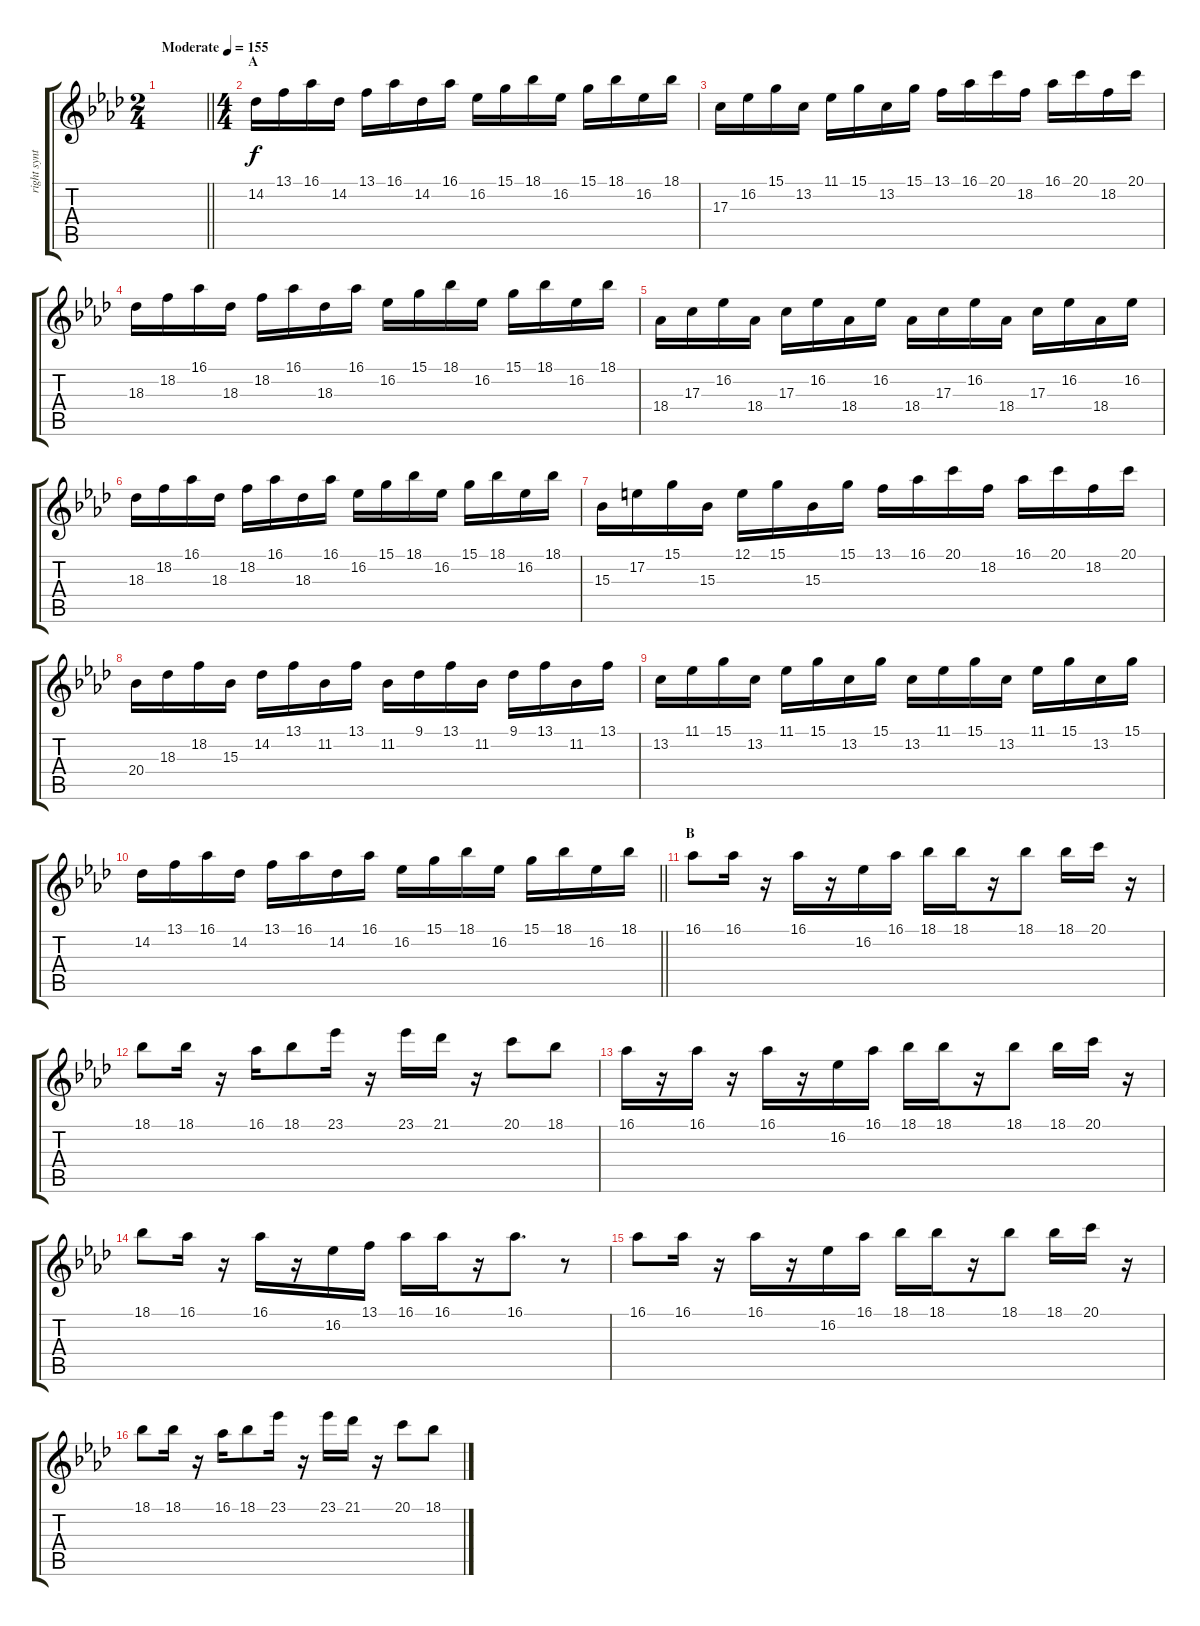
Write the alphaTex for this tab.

\track ("right synth1" "right synt") {instrument tremolostrings}
\staff {score tabs}
\tuning (E4 B3 G3 D3 A2 E2) {hide}
\ts (2 4)
\tempo (155 "Moderate")
\clef g2
\barLineRight lightlight
\ks ab
|
\ts (4 4)
\section ("" "A")
14.2.16 13.1.16 16.1.16 14.2.16 13.1.16 16.1.16 14.2.16 16.1.16 16.2.16 15.1.16 18.1.16 16.2.16 15.1.16 18.1.16 16.2.16 18.1.16 |
17.3.16 16.2.16 15.1.16 13.2.16 11.1.16 15.1.16 13.2.16 15.1.16 13.1.16 16.1.16 20.1.16 18.2.16 16.1.16 20.1.16 18.2.16 20.1.16 |
18.3.16 18.2.16 16.1.16 18.3.16 18.2.16 16.1.16 18.3.16 16.1.16 16.2.16 15.1.16 18.1.16 16.2.16 15.1.16 18.1.16 16.2.16 18.1.16 |
18.4.16 17.3.16 16.2.16 18.4.16 17.3.16 16.2.16 18.4.16 16.2.16 18.4.16 17.3.16 16.2.16 18.4.16 17.3.16 16.2.16 18.4.16 16.2.16 |
18.3.16 18.2.16 16.1.16 18.3.16 18.2.16 16.1.16 18.3.16 16.1.16 16.2.16 15.1.16 18.1.16 16.2.16 15.1.16 18.1.16 16.2.16 18.1.16 |
15.3.16 17.2.16 15.1.16 15.3.16 12.1.16 15.1.16 15.3.16 15.1.16 13.1.16 16.1.16 20.1.16 18.2.16 16.1.16 20.1.16 18.2.16 20.1.16 |
20.4.16 18.3.16 18.2.16 15.3.16 14.2.16 13.1.16 11.2.16 13.1.16 11.2.16 9.1.16 13.1.16 11.2.16 9.1.16 13.1.16 11.2.16 13.1.16 |
13.2.16 11.1.16 15.1.16 13.2.16 11.1.16 15.1.16 13.2.16 15.1.16 13.2.16 11.1.16 15.1.16 13.2.16 11.1.16 15.1.16 13.2.16 15.1.16 |
\barLineRight lightlight
14.2.16 13.1.16 16.1.16 14.2.16 13.1.16 16.1.16 14.2.16 16.1.16 16.2.16 15.1.16 18.1.16 16.2.16 15.1.16 18.1.16 16.2.16 18.1.16 |
\section ("" "B")
16.1.8 16.1.16 r.16 16.1.16 r.16 16.2.16 16.1.16 18.1.16 18.1.16 r.16 18.1.8 18.1.16 20.1.16 r.16 |
18.1.8 18.1.16 r.16 16.1.16 18.1.8 23.1.16 r.16 23.1.16 21.1.16 r.16 20.1.8 18.1.8 |
16.1.16 r.16 16.1.16 r.16 16.1.16 r.16 16.2.16 16.1.16 18.1.16 18.1.16 r.16 18.1.8 18.1.16 20.1.16 r.16 |
18.1.8 16.1.16 r.16 16.1.16 r.16 16.2.16 13.1.16 16.1.16 16.1.16 r.16 16.1.8{d} r.8 |
16.1.8 16.1.16 r.16 16.1.16 r.16 16.2.16 16.1.16 18.1.16 18.1.16 r.16 18.1.8 18.1.16 20.1.16 r.16 |
18.1.8 18.1.16 r.16 16.1.16 18.1.8 23.1.16 r.16 23.1.16 21.1.16 r.16 20.1.8 18.1.8
